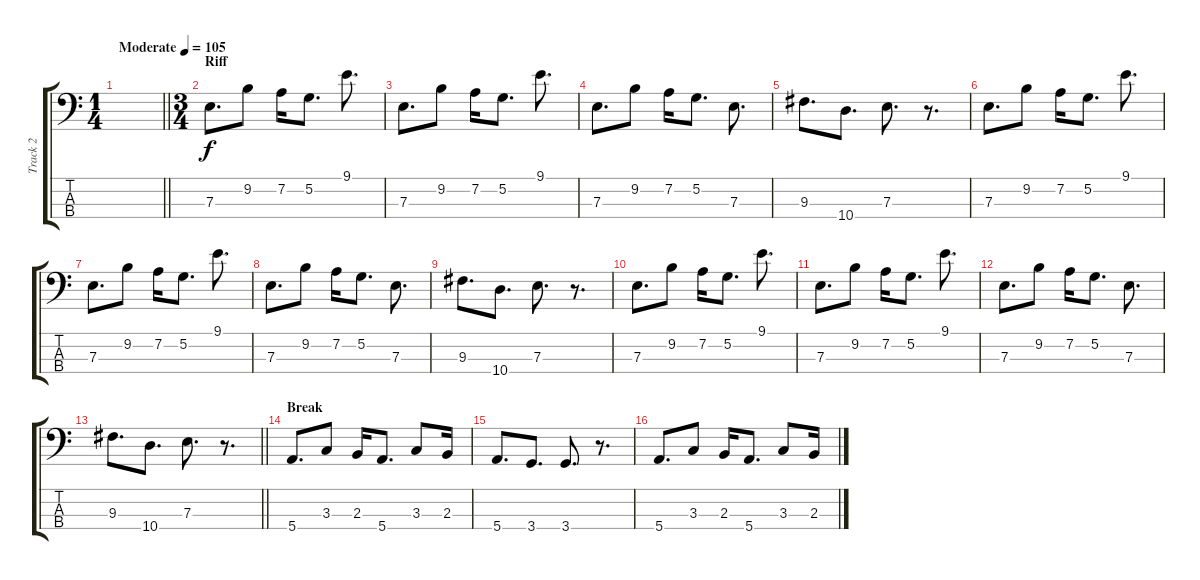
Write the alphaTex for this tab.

\track ("Track 2" "Track 2") {instrument electricbassfinger}
\staff {score tabs}
\tuning (G2 D2 A1 E1) {hide}
\ts (1 4)
\tempo (105 "Moderate")
\clef f4
\barLineRight lightlight
\ks c
|
\ts (3 4)
\section ("" "Riff")
7.3.8{d} 9.2.8 7.2.16 5.2.8{d} 9.1.8{d} |
7.3.8{d} 9.2.8 7.2.16 5.2.8{d} 9.1.8{d} |
7.3.8{d} 9.2.8 7.2.16 5.2.8{d} 7.3.8{d} |
9.3.8{d} 10.4.8{d} 7.3.8{d} r.8{d} |
7.3.8{d} 9.2.8 7.2.16 5.2.8{d} 9.1.8{d} |
7.3.8{d} 9.2.8 7.2.16 5.2.8{d} 9.1.8{d} |
7.3.8{d} 9.2.8 7.2.16 5.2.8{d} 7.3.8{d} |
9.3.8{d} 10.4.8{d} 7.3.8{d} r.8{d} |
7.3.8{d} 9.2.8 7.2.16 5.2.8{d} 9.1.8{d} |
7.3.8{d} 9.2.8 7.2.16 5.2.8{d} 9.1.8{d} |
7.3.8{d} 9.2.8 7.2.16 5.2.8{d} 7.3.8{d} |
\barLineRight lightlight
9.3.8{d} 10.4.8{d} 7.3.8{d} r.8{d} |
\section ("" "Break")
5.4.8{d} 3.3.8 2.3.16 5.4.8{d} 3.3.8 2.3.16 |
5.4.8{d} 3.4.8{d} 3.4.8{d} r.8{d} |
5.4.8{d} 3.3.8 2.3.16 5.4.8{d} 3.3.8 2.3.16
